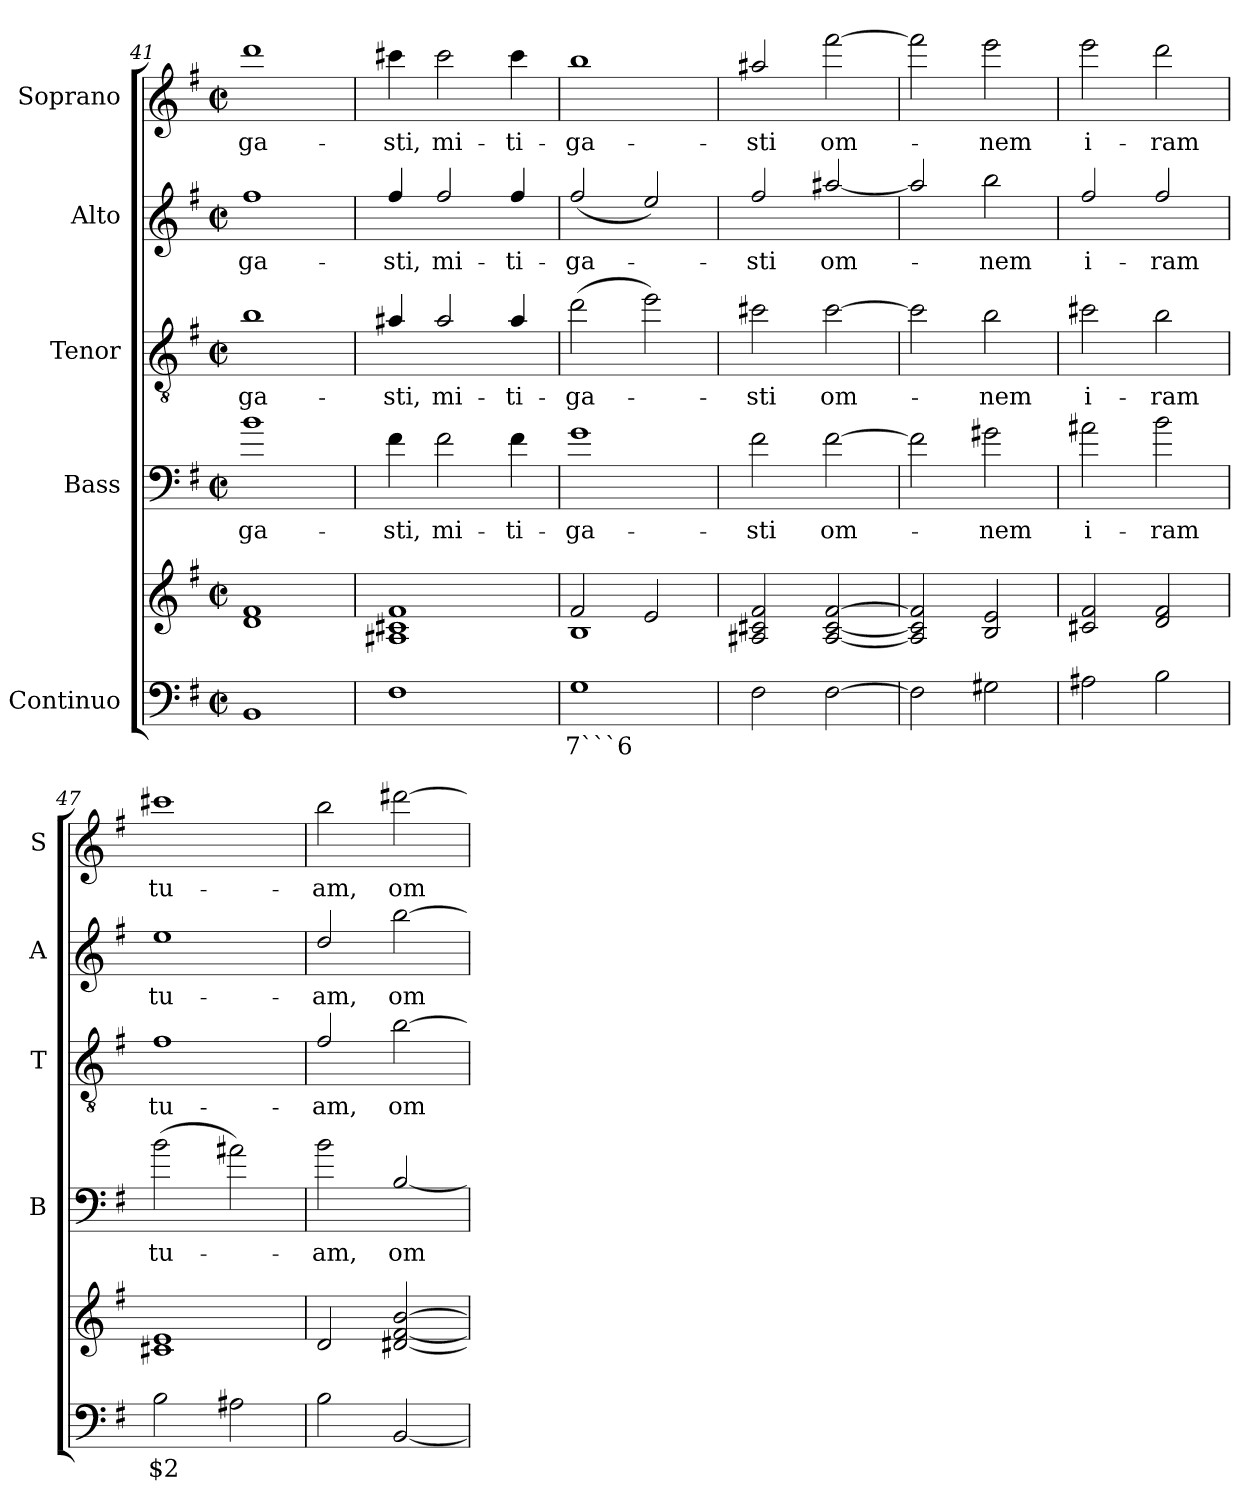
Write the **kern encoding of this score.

**kern	**text	**kern	**kern	**text	**kern	**text	**kern	**text	**kern	**text
*part5	*part5	*part5	*part4	*part4	*part3	*part3	*part2	*part2	*part1	*part1
*staff6	*staff6	*staff5	*staff4	*staff4	*staff3	*staff3	*staff2	*staff2	*staff1	*staff1
*I"Continuo	*	*	*I"Bass	*	*I"Tenor	*	*I"Alto	*	*I"Soprano	*
*	*	*	*I'B	*	*I'T	*	*I'A	*	*I'S	*
*clefF4	*	*clefG2	*clefF4	*	*clefGv2	*	*clefG2	*	*clefG2	*
*	*	*	*ITrd7c12	*	*ITrd7c12	*	*ITrd7c12	*	*ITrd7c12	*
*k[f#]	*	*k[f#]	*k[f#]	*	*k[f#]	*	*k[f#]	*	*k[f#]	*
*G:	*	*G:	*G:	*	*G:	*	*G:	*	*G:	*
*M2/2	*	*M2/2	*M2/2	*	*M2/2	*	*M2/2	*	*M2/2	*
*met(c|)	*	*met(c|)	*met(c|)	*	*met(c|)	*	*met(c|)	*	*met(c|)	*
=41	=41	=41	=41	=41	=41	=41	=41	=41	=41	=41
!	!	!	!	!LO:LY:b	!	!	!	!	!	!
!	!	!	!	!	!	!LO:LY:b	!	!	!	!
!	!	!	!	!	!	!	!	!LO:LY:b	!	!
!	!	!	!	!	!	!	!	!	!	!LO:LY:b
1BB	.	1d! 1f#!	1B	-ga-	1B	-ga-	1f#	-ga-	1dd	-ga-
=42	=42	=42	=42	=42	=42	=42	=42	=42	=42	=42
!	!	!	!	!LO:LY:b	!	!	!	!	!	!
!	!	!	!	!	!	!LO:LY:b	!	!	!	!
!	!	!	!	!	!	!	!	!LO:LY:b	!	!
!	!	!	!	!	!	!	!	!	!	!LO:LY:b
1F#	.	1A#X! 1c#X! 1f#!	4F#\	-sti,	4A#X/	-sti,	4f#/	-sti,	4cc#X\	-sti,
!	!	!	!	!LO:LY:b	!	!	!	!	!	!
!	!	!	!	!	!	!LO:LY:b	!	!	!	!
!	!	!	!	!	!	!	!	!LO:LY:b	!	!
!	!	!	!	!	!	!	!	!	!	!LO:LY:b
.	.	.	2F#\	mi-	2A#/	mi-	2f#/	mi-	2cc#\	mi-
!	!	!	!	!LO:LY:b	!	!	!	!	!	!
!	!	!	!	!	!	!LO:LY:b	!	!	!	!
!	!	!	!	!	!	!	!	!LO:LY:b	!	!
!	!	!	!	!	!	!	!	!	!	!LO:LY:b
.	.	.	4F#\	-ti-	4A#/	-ti-	4f#/	-ti-	4cc#\	-ti-
=43	=43	=43	=43	=43	=43	=43	=43	=43	=43	=43
!	!LO:LY:b	!	!	!	!	!	!	!	!	!
*	*	*^	*	*	*	*	*	*	*	*
!	!	!	!	!	!LO:LY:b	!	!	!	!	!	!
!	!	!	!	!	!	!	!LO:LY:b	!	!	!	!
!	!	!	!	!	!	!	!	!	!LO:LY:b	!	!
!	!	!	!	!	!	!	!	!	!	!	!LO:LY:b
1G	7```6	2f#!/	1B!	1G	-ga-	(>2d\	-ga-	(<2f#/	-ga-	1b	-ga-
.	.	2e!/	.	.	.	2e\)	.	2e/)	.	.	.
*	*	*v	*v	*	*	*	*	*	*	*	*
=44	=44	=44	=44	=44	=44	=44	=44	=44	=44	=44
!	!	!	!	!LO:LY:b	!	!	!	!	!	!
!	!	!	!	!	!	!LO:LY:b	!	!	!	!
!	!	!	!	!	!	!	!	!LO:LY:b	!	!
!	!	!	!	!	!	!	!	!	!	!LO:LY:b
2F#\	.	2A#X!/ 2c#X!/ 2f#!/	2F#\	-sti	2c#X\	-sti	2f#/	-sti	2a#X/	-sti
!	!	!	!	!LO:LY:b	!	!	!	!	!	!
!	!	!	!	!	!	!LO:LY:b	!	!	!	!
!	!	!	!	!	!	!	!	!LO:LY:b	!	!
!	!	!	!	!	!	!	!	!	!	!LO:LY:b
[2F#\	.	[2A#!/ [2c#!/ [2f#!/	[2F#\	om-	[2c#\	om-	[2a#X/	om-	[2ff#\	om-
=45	=45	=45	=45	=45	=45	=45	=45	=45	=45	=45
2F#\]	.	2A#!/] 2c#!/] 2f#!/]	2F#\]	.	2c#\]	.	2a#/]	.	2ff#\]	.
!	!	!	!	!LO:LY:b	!	!	!	!	!	!
!	!	!	!	!	!	!LO:LY:b	!	!	!	!
!	!	!	!	!	!	!	!	!LO:LY:b	!	!
!	!	!	!	!	!	!	!	!	!	!LO:LY:b
2G#X\	.	2B!/ 2e!/	2G#X\	-nem	2B\	-nem	2b\	-nem	2ee\	-nem
=46	=46	=46	=46	=46	=46	=46	=46	=46	=46	=46
!	!	!	!	!LO:LY:b	!	!	!	!	!	!
!	!	!	!	!	!	!LO:LY:b	!	!	!	!
!	!	!	!	!	!	!	!	!LO:LY:b	!	!
!	!	!	!	!	!	!	!	!	!	!LO:LY:b
2A#X\	.	2c#X!/ 2f#!/	2A#X\	i-	2c#X\	i-	2f#/	i-	2ee\	i-
!	!	!	!	!LO:LY:b	!	!	!	!	!	!
!	!	!	!	!	!	!LO:LY:b	!	!	!	!
!	!	!	!	!	!	!	!	!LO:LY:b	!	!
!	!	!	!	!	!	!	!	!	!	!LO:LY:b
2B\	.	2d!/ 2f#!/	2B\	-ram	2B\	-ram	2f#/	-ram	2dd\	-ram
!!LO:LB:g=z
=47	=47	=47	=47	=47	=47	=47	=47	=47	=47	=47
!	!LO:LY:b	!	!	!	!	!	!	!	!	!
!	!	!	!	!LO:LY:b	!	!	!	!	!	!
!	!	!	!	!	!	!LO:LY:b	!	!	!	!
!	!	!	!	!	!	!	!	!LO:LY:b	!	!
!	!	!	!	!	!	!	!	!	!	!LO:LY:b
2B\	$2	1c#X! 1e!	(>2B\	tu-	1F#	tu-	1e	tu-	1cc#X	tu-
2A#X\	.	.	2A#X\)	.	.	.	.	.	.	.
=48	=48	=48	=48	=48	=48	=48	=48	=48	=48	=48
!	!	!	!	!LO:LY:b	!	!	!	!	!	!
!	!	!	!	!	!	!LO:LY:b	!	!	!	!
!	!	!	!	!	!	!	!	!LO:LY:b	!	!
!	!	!	!	!	!	!	!	!	!	!LO:LY:b
2B\	.	2d!/	2B\	-am,	2F#/	-am,	2d/	-am,	2b\	-am,
!	!	!	!	!LO:LY:b	!	!	!	!	!	!
!	!	!	!	!	!	!LO:LY:b	!	!	!	!
!	!	!	!	!	!	!	!	!LO:LY:b	!	!
!	!	!	!	!	!	!	!	!	!	!LO:LY:b
[2BB/	.	[2d#X!/ [2f#!/ [2b!/	[2BB/	om-	[2B\	om-	[2b\	om-	[2dd#X\	om-
=	=	=	=	=	=	=	=	=	=	=
*-	*-	*-	*-	*-	*-	*-	*-	*-	*-	*-
